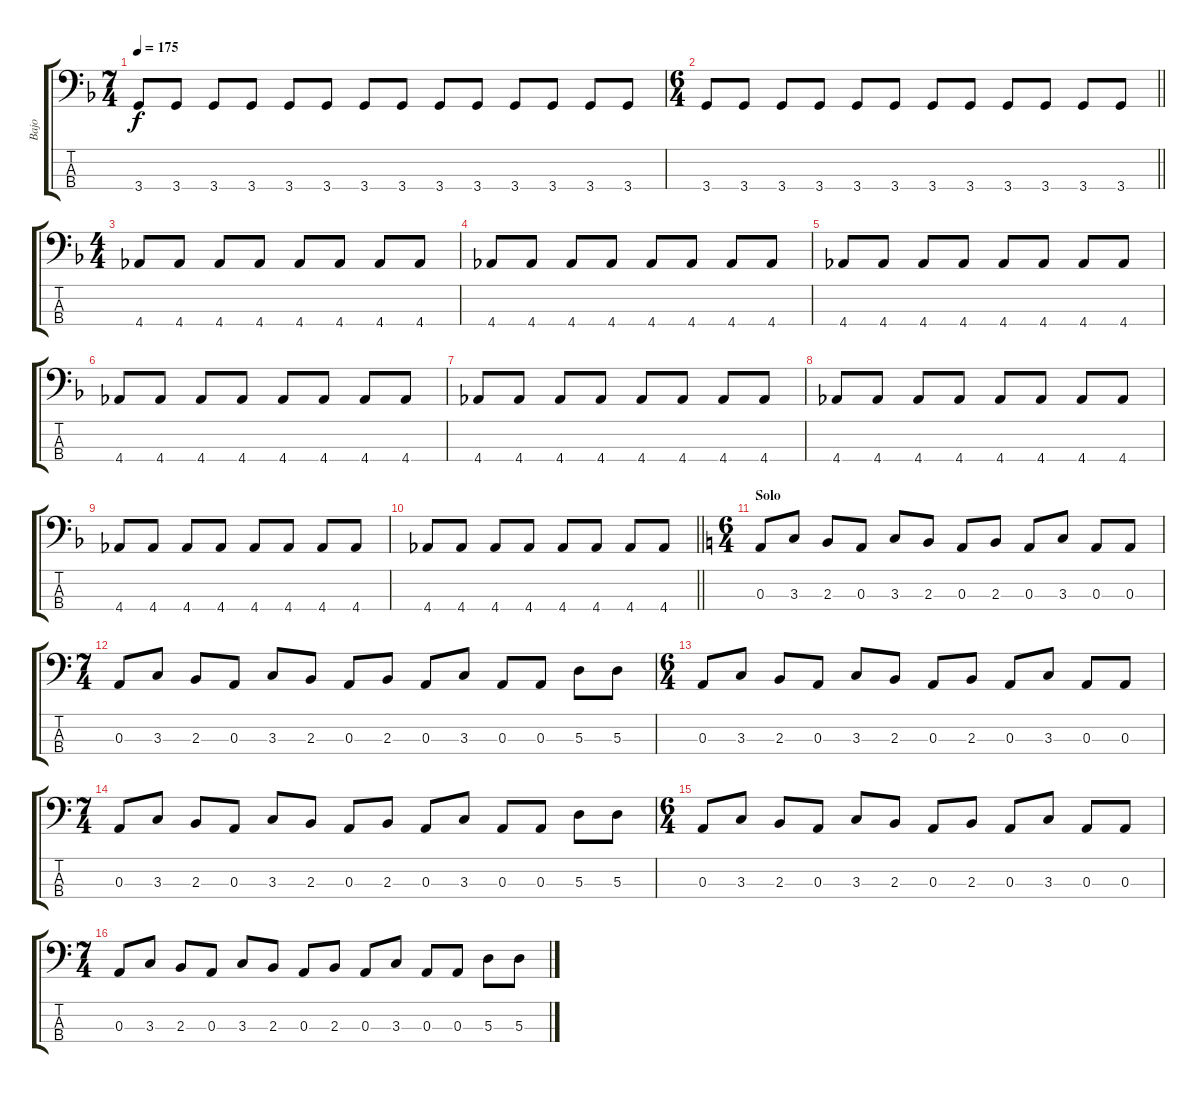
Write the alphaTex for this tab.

\track ("Bajo" "Bajo") {instrument electricbassfinger}
\staff {score tabs}
\tuning (G2 D2 A1 E1) {hide}
\ts (7 4)
\tempo 175
\clef f4
\ks dminor
3.4.8{dy f} 3.4.8 3.4.8 3.4.8 3.4.8 3.4.8 3.4.8 3.4.8 3.4.8 3.4.8 3.4.8 3.4.8 3.4.8 3.4.8 |
\ts (6 4)
\barLineRight lightlight
3.4.8 3.4.8 3.4.8 3.4.8 3.4.8 3.4.8 3.4.8 3.4.8 3.4.8 3.4.8 3.4.8 3.4.8 |
\ts (4 4)
4.4.8 4.4.8 4.4.8 4.4.8 4.4.8 4.4.8 4.4.8 4.4.8 |
4.4.8 4.4.8 4.4.8 4.4.8 4.4.8 4.4.8 4.4.8 4.4.8 |
4.4.8 4.4.8 4.4.8 4.4.8 4.4.8 4.4.8 4.4.8 4.4.8 |
4.4.8 4.4.8 4.4.8 4.4.8 4.4.8 4.4.8 4.4.8 4.4.8 |
4.4.8 4.4.8 4.4.8 4.4.8 4.4.8 4.4.8 4.4.8 4.4.8 |
4.4.8 4.4.8 4.4.8 4.4.8 4.4.8 4.4.8 4.4.8 4.4.8 |
4.4.8 4.4.8 4.4.8 4.4.8 4.4.8 4.4.8 4.4.8 4.4.8 |
\barLineRight lightlight
4.4.8 4.4.8 4.4.8 4.4.8 4.4.8 4.4.8 4.4.8 4.4.8 |
\ts (6 4)
\section ("" "Solo")
\ks aminor
0.3.8 3.3.8 2.3.8 0.3.8 3.3.8 2.3.8 0.3.8 2.3.8 0.3.8 3.3.8 0.3.8 0.3.8 |
\ts (7 4)
0.3.8 3.3.8 2.3.8 0.3.8 3.3.8 2.3.8 0.3.8 2.3.8 0.3.8 3.3.8 0.3.8 0.3.8 5.3.8 5.3.8 |
\ts (6 4)
0.3.8 3.3.8 2.3.8 0.3.8 3.3.8 2.3.8 0.3.8 2.3.8 0.3.8 3.3.8 0.3.8 0.3.8 |
\ts (7 4)
0.3.8 3.3.8 2.3.8 0.3.8 3.3.8 2.3.8 0.3.8 2.3.8 0.3.8 3.3.8 0.3.8 0.3.8 5.3.8 5.3.8 |
\ts (6 4)
0.3.8 3.3.8 2.3.8 0.3.8 3.3.8 2.3.8 0.3.8 2.3.8 0.3.8 3.3.8 0.3.8 0.3.8 |
\ts (7 4)
0.3.8 3.3.8 2.3.8 0.3.8 3.3.8 2.3.8 0.3.8 2.3.8 0.3.8 3.3.8 0.3.8 0.3.8 5.3.8 5.3.8
